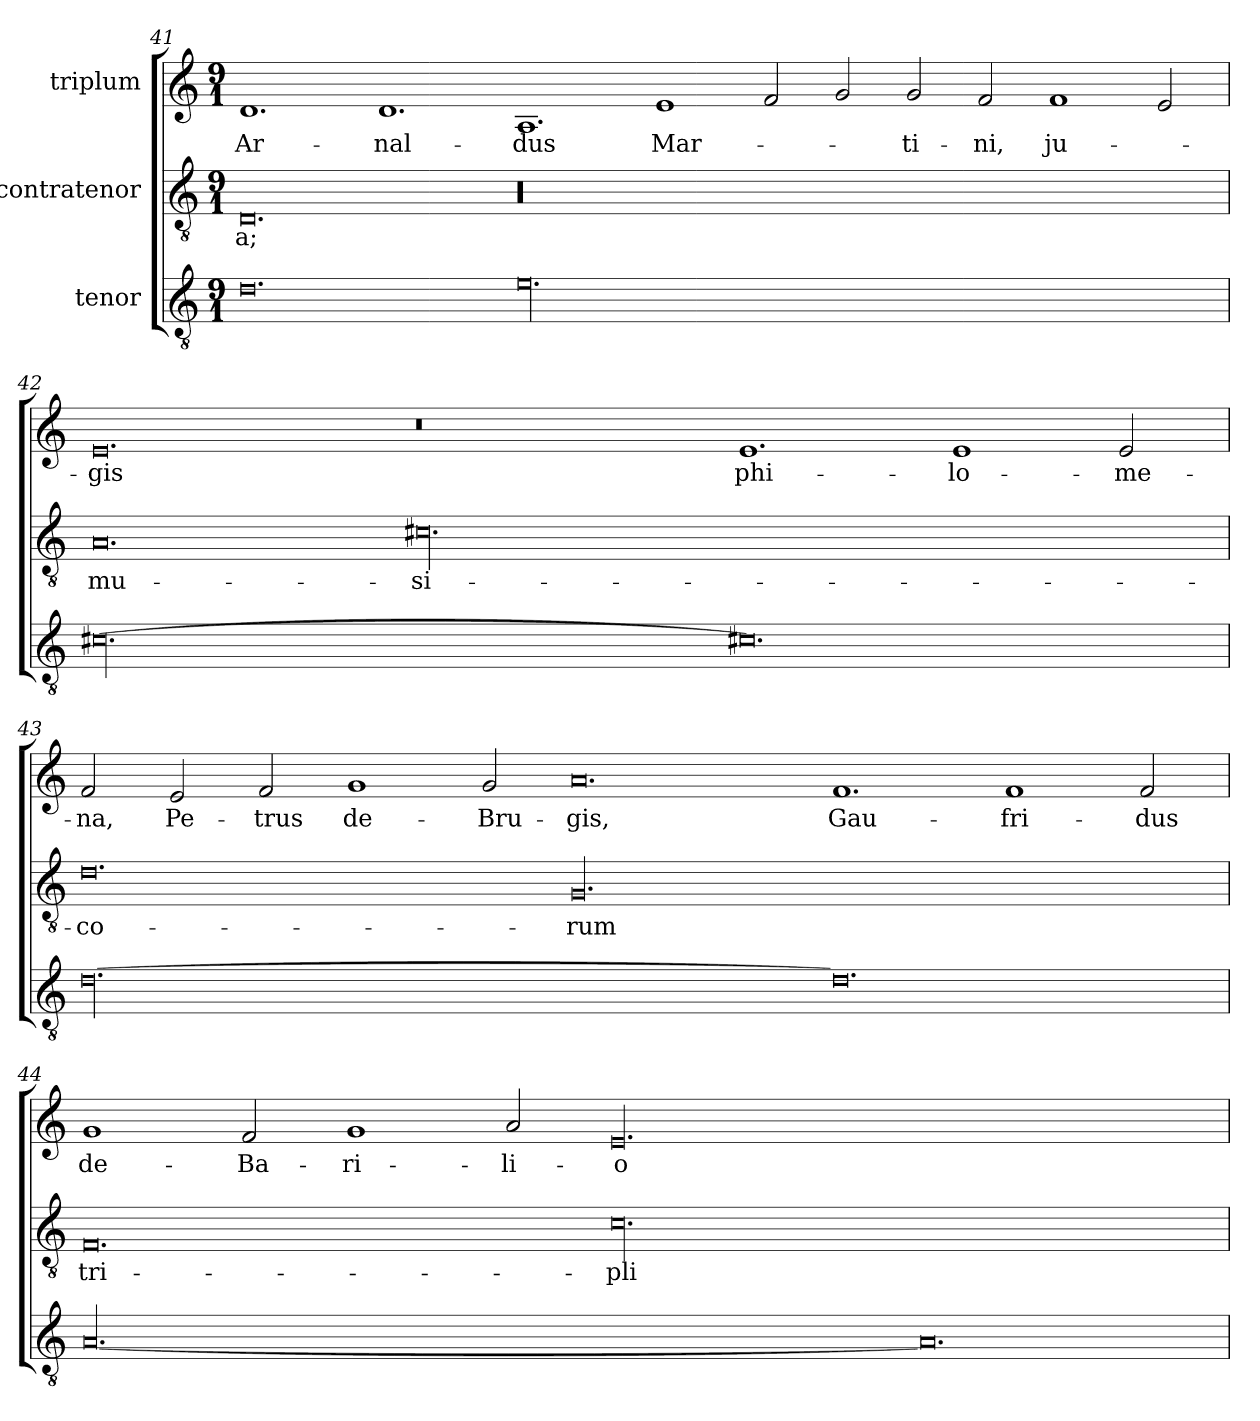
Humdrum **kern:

**kern	**kern	**text	**kern	**text
*part3	*part2	*part2	*part1	*part1
*staff3	*staff2	*staff2	*staff1	*staff1
*I"tenor	*I"contratenor	*	*I"triplum	*
*clefGv2	*clefGv2	*	*clefG2	*
*k[]	*k[]	*	*k[]	*
*C:	*C:	*	*C:	*
*M9/1	*M9/1	*	*M9/1	*
=41	=41	=41	=41	=41
0.d\	0.D/	-a;	1.d/	Ar-
.	.	.	1.d/	-nal-
00.e\	00.r	.	1.A/	-dus
.	.	.	1e/	Mar-
.	.	.	2f/	.
.	.	.	2g/	.
.	.	.	2g/	-ti-
.	.	.	2f/	-ni,
.	.	.	1f/	ju-
.	.	.	2e/	.
=42	=42	=42	=42	=42
[00.c#X\	0.A/	mu-	0.e/	-gis
.	00.c#X\	-si-	0.r	.
0.c#X\]	.	.	1.e/	phi-
.	.	.	1e/	-lo-
.	.	.	2e/	-me-
=43	=43	=43	=43	=43
[00.d\	0.d\	-co-	2f/	-na,
.	.	.	2e/	Pe-
.	.	.	2f/	-trus
.	.	.	1g/	de-
.	.	.	2g/	Bru-
.	00.G/	-rum	0.a/	-gis,
0.d\]	.	.	1.f/	Gau-
.	.	.	1f/	-fri-
.	.	.	2f/	-dus
=44	=44	=44	=44	=44
[00.A/	0.F/	tri-	1g/	de-
.	.	.	2f/	Ba-
.	.	.	1g/	-ri-
.	.	.	2a/	-li-
.	00.c\	-pli	00.e/	-o
0.A/]	.	.	.	.
=	=	=	=	=
*-	*-	*-	*-	*-
